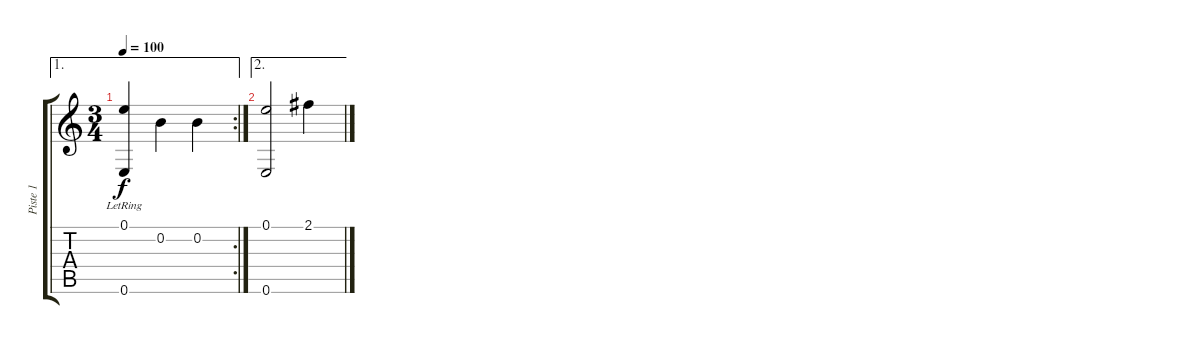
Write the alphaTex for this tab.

\track ("Piste 1" "Piste 1") {instrument acousticguitarnylon}
\staff {score tabs}
\tuning (E4 B3 G3 D3 A2 E2) {hide}
\ae 1
\rc 2
\ts (3 4)
\tempo 100
\clef g2
\ks c
(0.1 0.6{lr}).4{dy f} 0.2.4 0.2.4 |
\ae 2
(0.1 0.6).2 2.1.4
